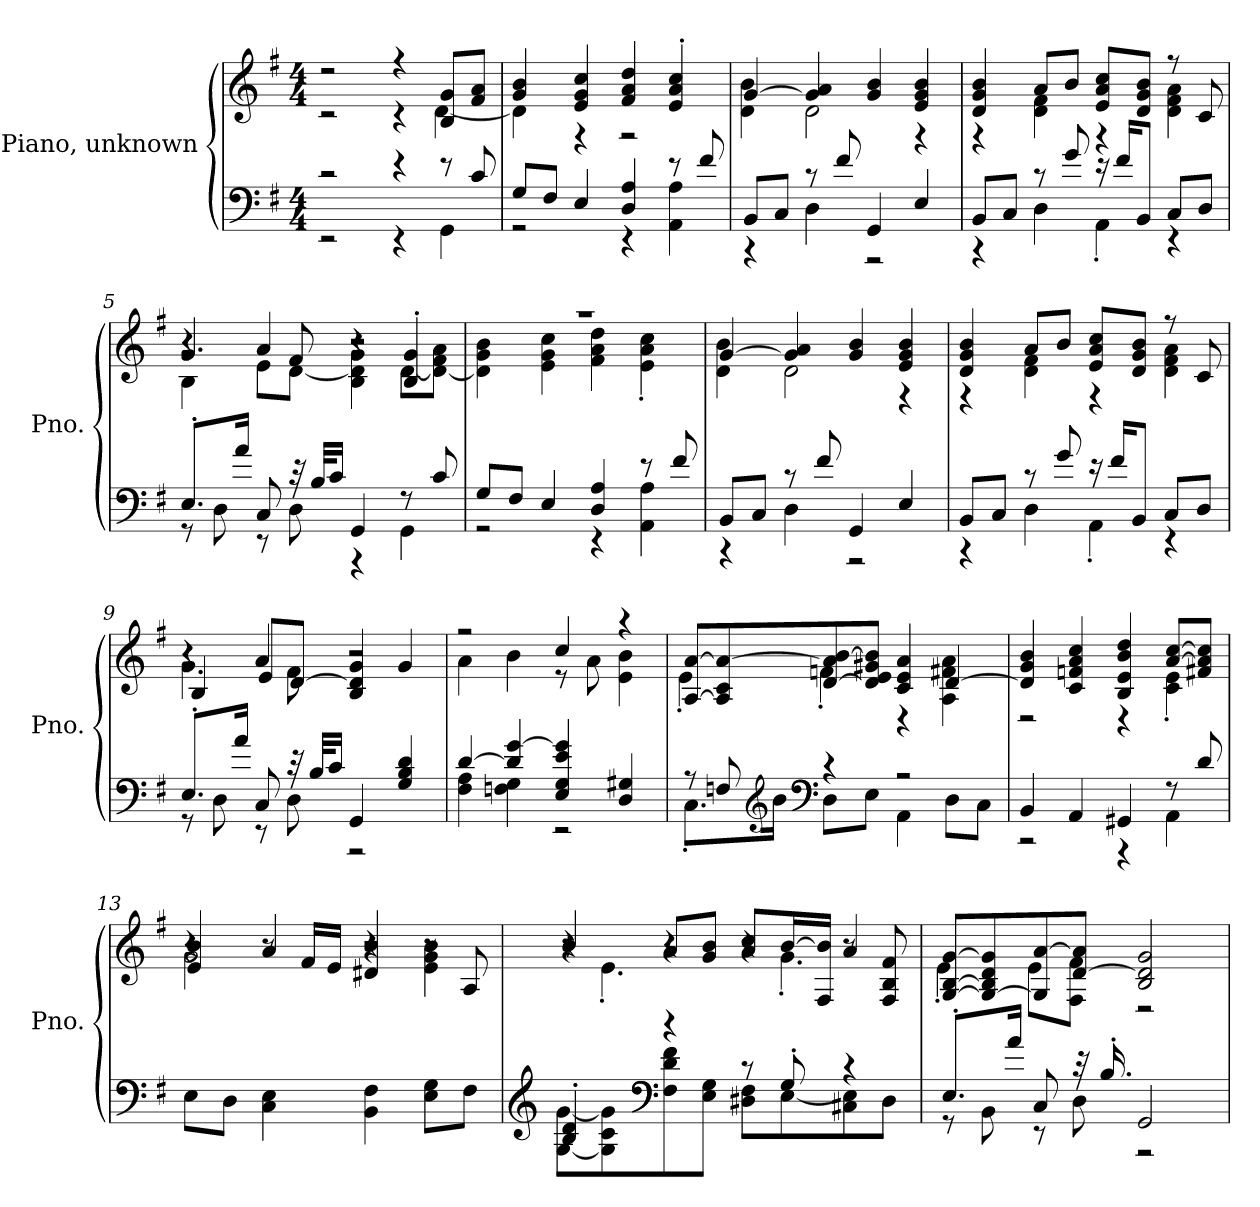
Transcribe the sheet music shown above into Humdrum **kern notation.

**kern	**kern
*part1	*part1
*staff2	*staff1
*I"Piano, unknown	*
*I'Pno.	*
*clefF4	*clefG2
*k[f#]	*k[f#]
*M4/4	*M4/4
*MM120	*MM120
=1	=1
*^	*^
2r	2r	2r	2r
4r	4r	4r	4r
8r	4GG\	8B/ 8g/L	[4d\
8c/	.	8f#/ 8a/J	.
=2	=2	=2	=2
8G/L	2r	4g/ 4b/	4d\]
8F#/J	.	.	.
4E/	.	4e/ 4g/ 4cc/	4r
4D/ 4A/	4r	4f#/ 4a/ 4dd/	2r
8r	4AA\ 4A\	4e/' 4a/' 4cc/'	.
8f#/	.	.	.
=3	=3	=3	=3
8BB/L	4r	[4g/	4d\ 4b\
8C/J	.	.	.
8r	4D\	4g/] 4a/	2d\
8f#/	.	.	.
4GG/	2r	4g/ 4b/	.
4E/	.	4e/ 4g/ 4b/	4r
=4	=4	=4	=4
8BB/L	4r	4d/ 4g/ 4b/	4r
8C/J	.	.	.
8r	4D\	8a/L	4d\ 4f#\
8g/	.	8b/J	.
16r	4AA'\	8e/ 8a/ 8cc/L	4r
16f#/KL	.	.	.
8BB/J	.	8d/ 8g/ 8b/J	.
8C/L	4r	8r	4d\ 4f#\ 4a\
8D/J	.	8c/	.
!!LO:LB:g=z
=5	=5	=5	=5
*	*	*	*^
8.E'/L	8r	4r	4B\	4.g/
.	8D\	.	.	.
16a/Jk	.	.	.	.
8C/	8r	4a/	8e\L	.
32r	8D\	.	[8d\J	8f#/
32B/KLL	.	.	.	.
16c/JJ	.	.	.	.
4GG/	4r	2r	4B\ 4d\] 4g\	4r
8r	4GG\	.	[8d\L	4B/' 4g/'
8c/	.	.	8d\_ 8f#\ 8a\J	.
*	*	*	*v	*v
=6	=6	=6	=6
8G/L	2r	1r	4d\] 4g\ 4b\
8F#/J	.	.	.
4E/	.	.	4e\ 4g\ 4cc\
4D/ 4A/	4r	.	4f#\ 4a\ 4dd\
8r	4AA\ 4A\	.	4e\' 4a\' 4cc\'
8f#/	.	.	.
=7	=7	=7	=7
8BB/L	4r	[4g/	4d\ 4b\
8C/J	.	.	.
8r	4D\	4g/] 4a/	2d\
8f#/	.	.	.
4GG/	2r	4g/ 4b/	.
4E/	.	4e/ 4g/ 4b/	4r
=8	=8	=8	=8
8BB/L	4r	4d/ 4g/ 4b/	4r
8C/J	.	.	.
8r	4D\	8a/L	4d\ 4f#\
8g/	.	8b/J	.
16r	4AA'\	8e/ 8a/ 8cc/L	4r
16f#/KL	.	.	.
8BB/J	.	8d/ 8g/ 8b/J	.
8C/L	4r	8r	4d\ 4f#\ 4a\
8D/J	.	8c/	.
!!LO:LB:g=z
=9	=9	=9	=9
*	*	*	*^
8.E'/L	8r	4r	4.g\	4B/
.	8D\	.	.	.
16a/Jk	.	.	.	.
8C/	8r	4a/	.	8e/L
32r	8D\	.	8f#\	[8d/J
32B/KLL	.	.	.	.
16c/JJ	.	.	.	.
4GG/	2r	2r	2r	4B/ 4d/] 4g/
4G/ 4B/ 4d/	.	.	.	4g/
*	*	*	*v	*v
=10	=10	=10	=10
[4d/	4F#\ 4A\	2r	4a\
4d/] [4g/	4Fn\ 4G\	.	4b\
4E/ 4G/ 4e/ 4g/]	2r	4cc/	8r
.	.	.	8a\
4D/ 4G#X/	.	4r	4e\ 4b\
=11	=11	=11	=11
8r	8.C'\L	[8A/ [8a/L	4e'\
8Fn/	.	8A/] 8c/ 8a/_	.
*clefG2	*	*	*
.	16b\Jk	.	.
*clefF4	*	*	*
4r	8D\L	[8d/ 8a/] [8b/	4fn'\
.	8E\J	8d/] 8e/ 8g#X/ 8b/]J	.
2r	4AA\	4c/ 4e/ 4a/	4r
.	8D\L	[4d/	4A\ 4f#X\ 4a\
.	8C\J	.	.
=12	=12	=12	=12
4BB/	2r	4d/] 4g/ 4b/	2r
4AA/	.	4c/ 4fn/ 4a/ 4cc/	.
4GG#X/	4r	4B/ 4e/ 4b/ 4dd/	4r
8r	4AA\	[8a/ [8cc/L	4c\' 4e\'
8d/	.	8f#X/ 8a/] 8cc/]J	.
*v	*v	*	*
!!LO:LB:g=z
=13	=13	=13
*	*	*^
8E\L	4r	2g\	4e/ 4b/
8D\J	.	.	.
4C\ 4E\	4a/	.	8r
.	.	.	16f#/LL
.	.	.	16e/JJ
4BB\ 4F#\	2r	4r	4d#X/ 4b/
8E\ 8G\L	.	4e\ 4g\ 4b\	8r
8F#\J	.	.	8A/
=14	=14	=14	=14
*clefG2	*	*	*
*^	*	*	*
4B/' 4d/'	[8G\ [8g\L	4b/	8r	4r
.	8G\] 8c\ 8g\]	.	4.e'\	.
*clefF4	*	*	*	*
4r	8F#\ 8d\ 8f#\	4r	.	8a/L
.	8E\ 8G\J	.	.	8g/ 8b/J
8r	8D#X\ 8F#\L	4r	8r	8a/ 8cc/L
8G'/	[8E\	.	4.g'\	[16b/L
.	.	.	.	16F#/ 16b/]JJ
4r	8C#X\ 8E\]	4a/	.	8r
.	8D#\J	.	.	8F#/ 8B/ 8f#/
*	*	*	*v	*v
=15	=15	=15	=15
8.E'/L	8r	[8G/ [8B/ [8g/L	4e'\
.	8BB\	8G/_ 8B/] 8d/ 8g/]	.
16a/Jk	.	.	.
8C/	8r	8G/] [8a/	8e\L
32r	8D\	[8d/ 8a/]J	8F#\ 8f#\J
16.B'/	.	.	.
2GG/	2r	2B/ 2d/] 2g/	2r
*v	*v	*	*
*	*v	*v
=	=
*-	*-
